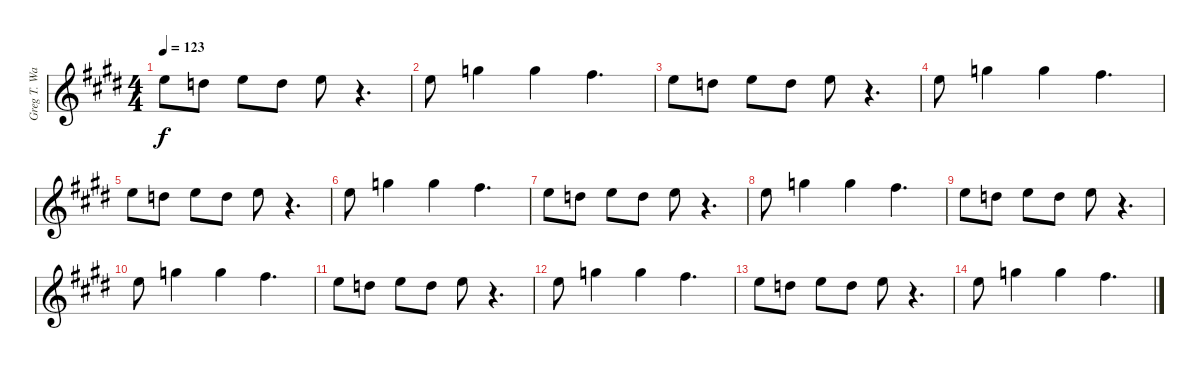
\track ("Greg T. Walker Vocals" "Greg T. Wa") {instrument contrabass}
\staff {score}
\tuning (E4 B3 G3 D3 A2 E2) {hide}
\ts (4 4)
\tempo 123
\clef g2
\ks e
9.3.8{dy f} 7.3.8 9.3.8 7.3.8 9.3.8 r.4{d} |
9.3.8 8.2.4 8.2.4 7.2.4{d} |
9.3.8 7.3.8 9.3.8 7.3.8 9.3.8 r.4{d} |
9.3.8 8.2.4 8.2.4 7.2.4{d} |
9.3.8 7.3.8 9.3.8 7.3.8 9.3.8 r.4{d} |
9.3.8 8.2.4 8.2.4 7.2.4{d} |
9.3.8 7.3.8 9.3.8 7.3.8 9.3.8 r.4{d} |
9.3.8 8.2.4 8.2.4 7.2.4{d} |
9.3.8 7.3.8 9.3.8 7.3.8 9.3.8 r.4{d} |
9.3.8 8.2.4 8.2.4 7.2.4{d} |
9.3.8 7.3.8 9.3.8 7.3.8 9.3.8 r.4{d} |
9.3.8 8.2.4 8.2.4 7.2.4{d} |
9.3.8 7.3.8 9.3.8 7.3.8 9.3.8 r.4{d} |
9.3.8 8.2.4 8.2.4 7.2.4{d}
